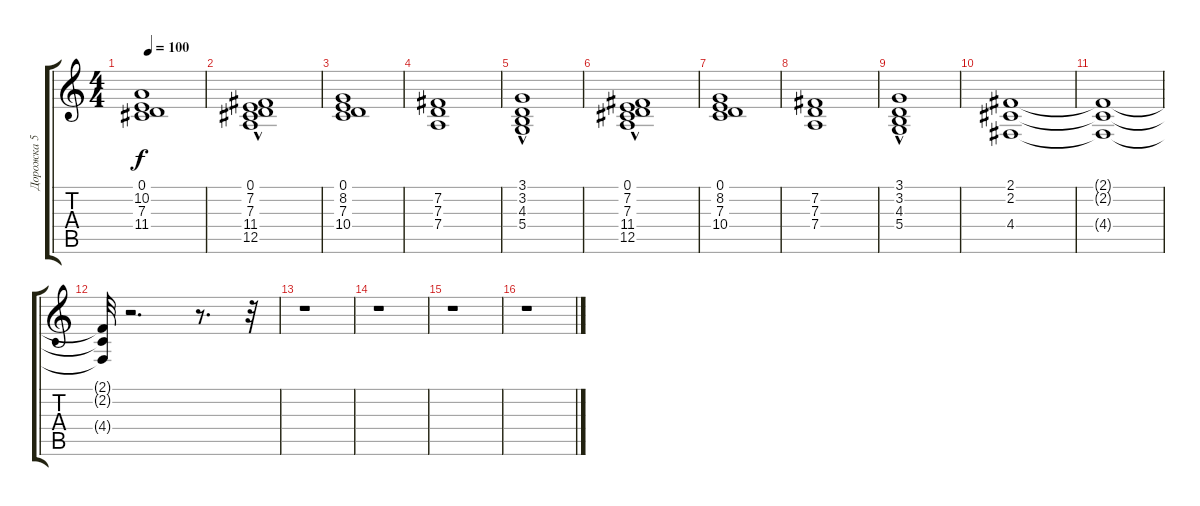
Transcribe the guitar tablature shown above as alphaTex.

\track ("Дорожка 5" "Дорожка 5") {instrument electricgrandpiano}
\staff {score tabs}
\tuning (E4 B3 G3 D3 A2 E2) {hide}
\ts (4 4)
\tempo 100
\clef g2
\ks c
(0.1 10.2 7.3 11.4).1{dy f} |
(0.1{hac} 7.2 7.3 11.4 12.5).1 |
(0.1 8.2 7.3 10.4).1 |
(7.2 7.3 7.4).1 |
(3.1{hac} 3.2 4.3 5.4{hac}).1 |
(0.1{hac} 7.2 7.3 11.4 12.5).1 |
(0.1 8.2 7.3 10.4).1 |
(7.2 7.3 7.4).1 |
(3.1{hac} 3.2 4.3 5.4{hac}).1 |
(2.1 2.2 4.4).1 |
(2.1{t} 2.2{t} 4.4{t}).1 |
(2.1{t} 2.2{t} 4.4{t}).32 r.2{d} r.8{d} r.32 |
r.1 |
r.1 |
r.1 |
r.1
